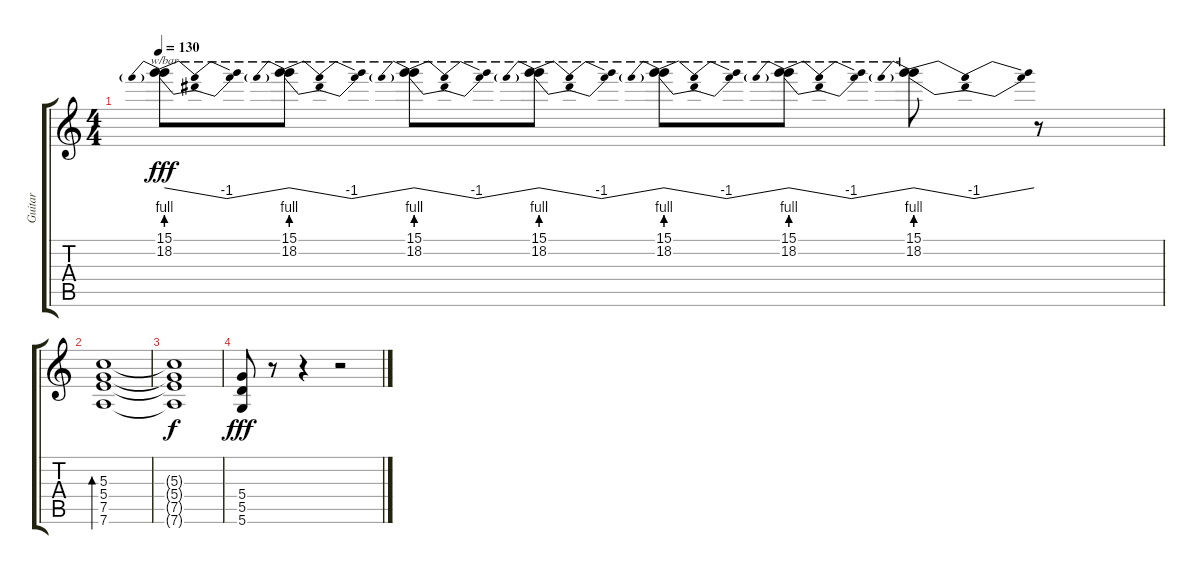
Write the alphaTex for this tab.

\track ("Guitar" "Guitar") {instrument distortionguitar}
\staff {score tabs}
\tuning (E4 B3 G3 D3 A2 D2) {hide}
\ts (4 4)
\tempo 130
\clef g2
\ks c
(15.1 18.2{be (prebend 0 4 60 4)}).8{tbe (dip default 0 0 30 -4 60 0) dy fff} (15.1 18.2{be (prebend 0 4 60 4)}).8{tbe (dip default 0 0 30 -4 60 0)} (15.1 18.2{be (prebend 0 4 60 4)}).8{tbe (dip default 0 0 30 -4 60 0)} (15.1 18.2{be (prebend 0 4 60 4)}).8{tbe (dip default 0 0 30 -4 60 0)} (15.1 18.2{be (prebend 0 4 60 4)}).8{tbe (dip default 0 0 30 -4 60 0)} (15.1 18.2{be (prebend 0 4 60 4)}).8{tbe (dip default 0 0 30 -4 60 0)} (15.1 18.2{be (prebend 0 4 60 4)}).8{tbe (dip default 0 0 30 -4 60 0)} r.8 |
(5.3 5.4 7.5 7.6).1{bd 480} |
(5.3{t} 5.4{t} 7.5{t} 7.6{t}).1{dy f} |
(5.4 5.5 5.6).8{dy fff} r.8 r.4 r.2
